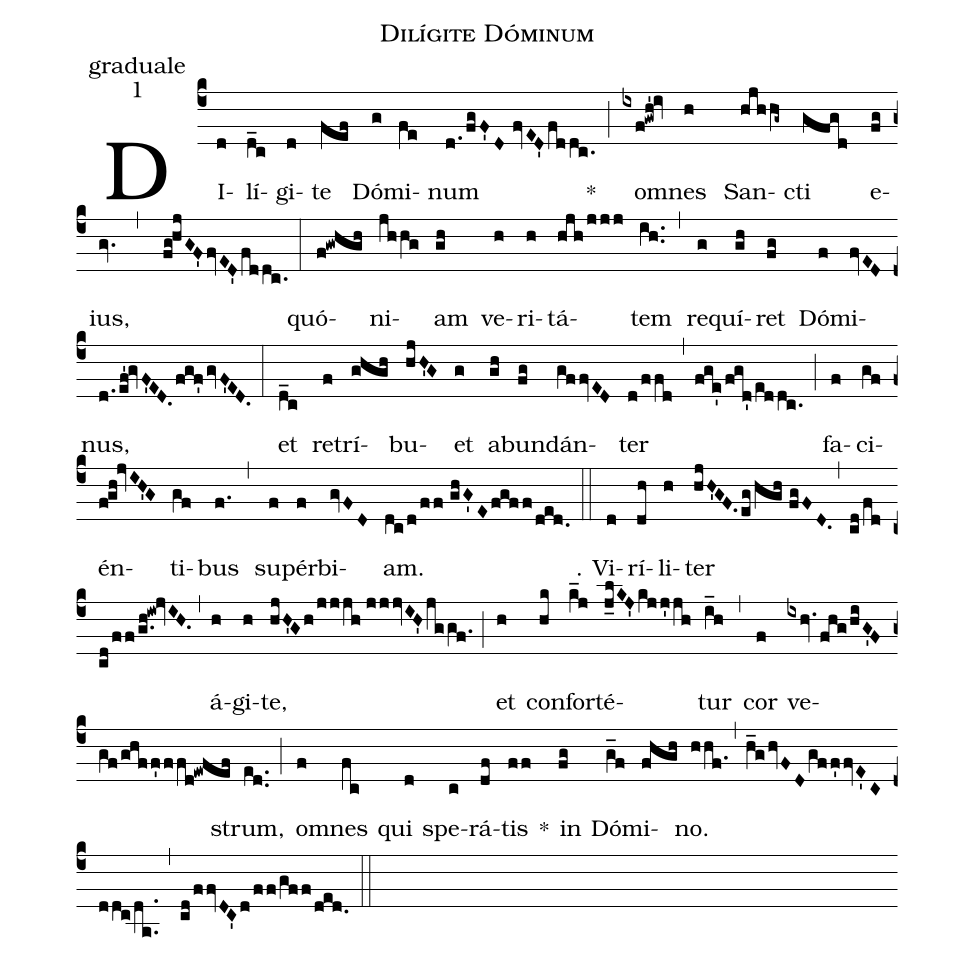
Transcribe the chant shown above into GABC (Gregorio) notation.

name: Dilígite Dóminum;
office-part: graduale;
mode: 1;
%%
(c4) DI(d)lí(d_c)gi(d)te(fef) Dó(g)mi(fe)num(d.!/fgF'D!//fvED'fddc.) *(;)
o(ixf!gwh'!iv)mnes(h) San(hjhhg~)cti(gfgd) e(fg)ius,(gv.,fg!hjGF'fvED'fddc.) (:)

quó(f!gwhgh)ni(jhhg)am(gh) ve(h)ri(h)tá(hjh!/jjj)tem(ih..) (,)
re(g)quí(gh)ret(fg) Dó(f)mi(fvED)nus,(d.!/ef'!gvF'ED.!/fgf'!/gvF'ED.) (:)

et(d_c) re(f)trí(ghgh)bu(hjH'G)et(g) a(gh)bun(fg)dán(gffvED)ter(d!/ffd,fge'!/fgd'!/eddc.) (;)
fa(f)ci(gf)én(f!gh!jvIH'G)ti(gf)bus(f.) (,)
su(f)pér(f)bi(gvFD)am.(dc!/d!/ff//ghG'E!/fgff!/ded.) (::)

℣. Vi(d)rí(dh)li(h)ter(hjH'GF./eg!/hgh!//fgFD.,cd!/fd//cd!/ff!/g.h!iw!jvIH.) (,)
á(h)gi(h)te,(hjH'Gh!/jjjh//jjjvIH'!/jggf.) (;)
et(h) con(hk)for(k_j)té(j_lKJ'!/kjj'jh)tur(i_h) (,)
cor(f) ve(ixhv.!/fhg!/hiG'F//gf!/ghff'ffd!ewfef)strum,(ed..) (;)
o(f)mnes(fc) qui(d) spe(c)rá(df)tis(ff) *()
in(fg) Dó(g_f)mi(fhgh)no.(hhf.,h_g!/hvFD/gff'fvE'C//ddc!/da..!/,cd!/ffvDC'!/d!/ff!/gff!/ded.) (::)
